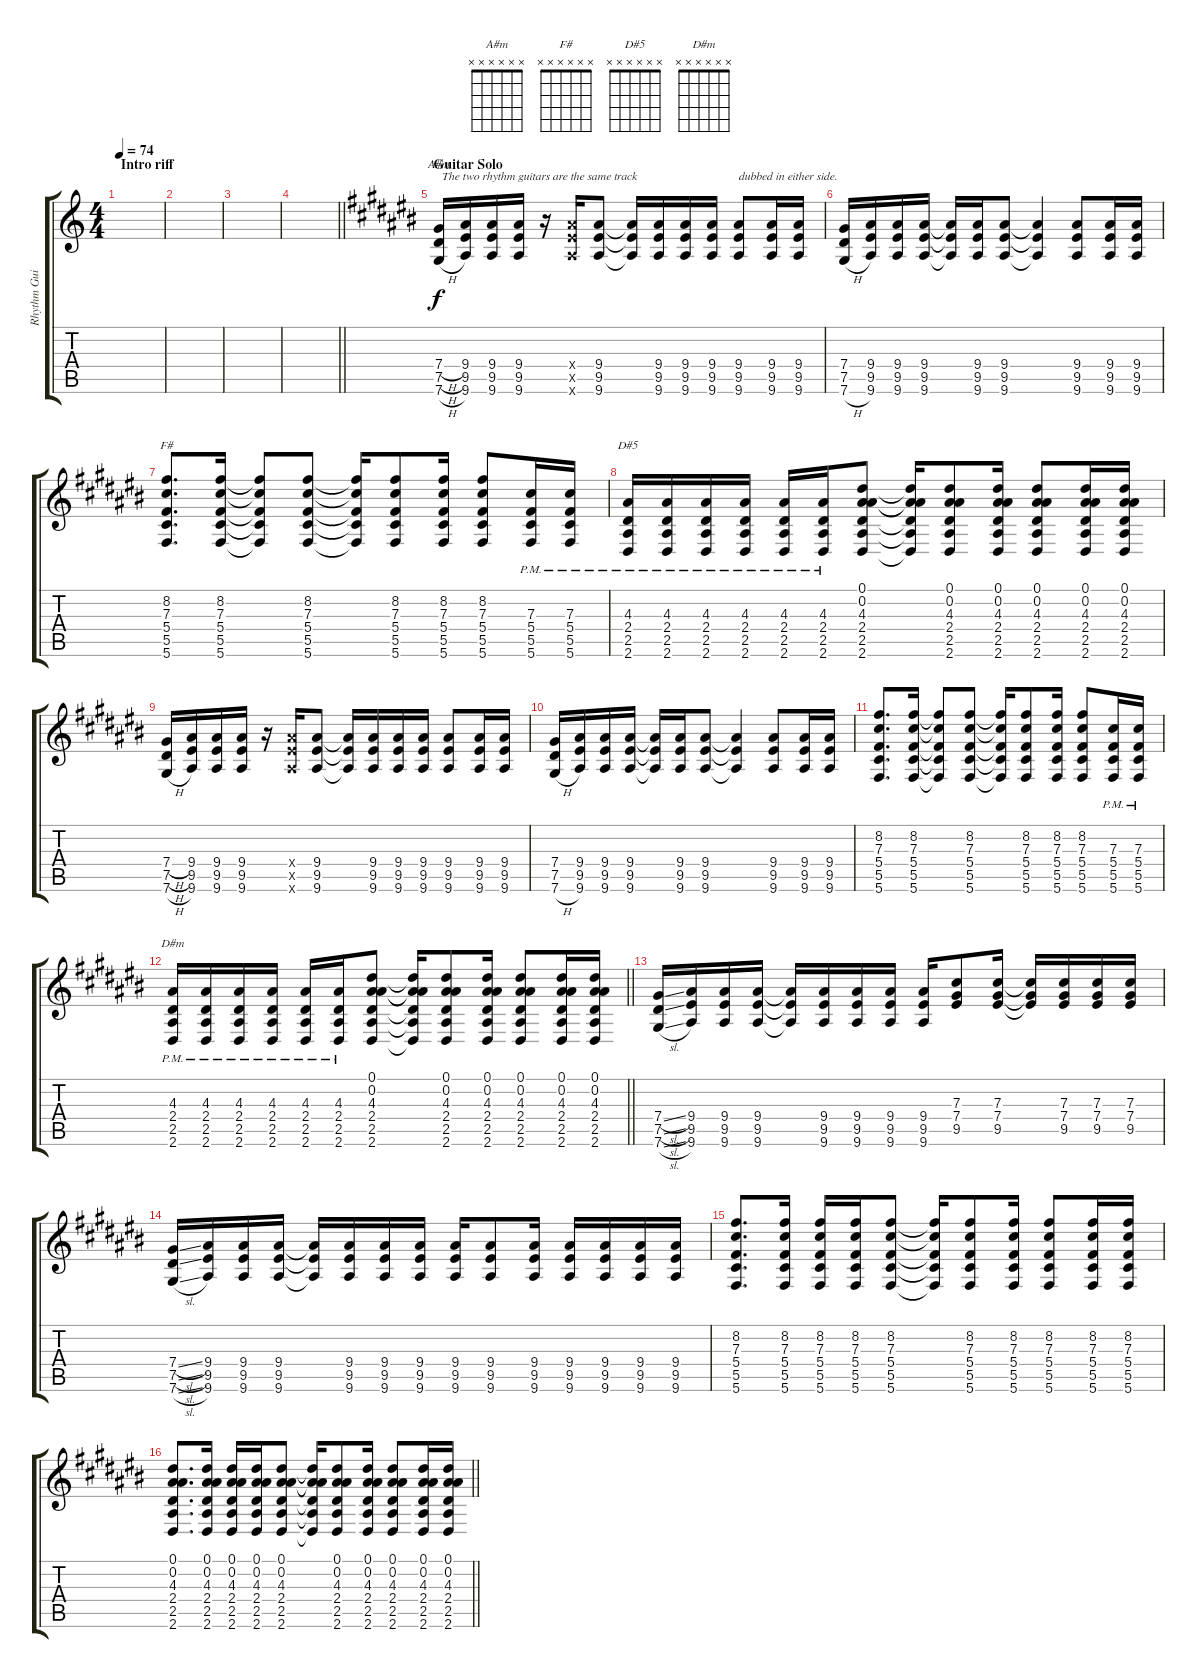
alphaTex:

\track ("Rhythm Guitar (left), overdrive" "Rhythm Gui") {instrument overdrivenguitar}
\staff {score tabs}
\tuning (Eb4 Bb3 Gb3 Db3 Ab2 Db2) {hide}
\chord ("A#m" x x x x x x)
\chord ("F#" x x x x x x)
\chord ("D#5" x x x x x x)
\chord ("D#m" x x x x x x)
\ts (4 4)
\section ("" "Intro riff")
\tempo 74
\clef g2
\ks c
|
|
|
\barLineRight lightlight
|
\section ("" "Guitar Solo")
\ks a#minor
(7.4{h} 7.5{h} 7.6{h}).16{ch "A#m" txt " The two rhythm guitars are the same track"} (9.4 9.5 9.6).16 (9.4 9.5 9.6).16 (9.4 9.5 9.6).16 r.16 (9.4{x} 9.5{x} 9.6{x}).16 (9.4 9.5 9.6).8 (9.4{t} 9.5{t} 9.6{t}).16 (9.4 9.5 9.6).16 (9.4 9.5 9.6).16 (9.4 9.5 9.6).16 (9.4 9.5 9.6).8{txt "dubbed in either side."} (9.4 9.5 9.6).16 (9.4 9.5 9.6).16 |
(7.4 7.5 7.6{h}).16 (9.4 9.5 9.6).16 (9.4 9.5 9.6).16 (9.4 9.5 9.6).16 (9.4{t} 9.5{t} 9.6{t}).16 (9.4 9.5 9.6).16 (9.4 9.5 9.6).8 (9.4{t} 9.5{t} 9.6{t}).4 (9.4 9.5 9.6).8 (9.4 9.5 9.6).16 (9.4 9.5 9.6).16 |
(8.2 7.3 5.4 5.5 5.6).8{d ch "F#"} (8.2 7.3 5.4 5.5 5.6).16 (8.2{t} 7.3{t} 5.4{t} 5.5{t} 5.6{t}).8 (8.2 7.3 5.4 5.5 5.6).8 (8.2{t} 7.3{t} 5.4{t} 5.5{t} 5.6{t}).16 (8.2 7.3 5.4 5.5 5.6).8 (8.2 7.3 5.4 5.5 5.6).16 (8.2 7.3 5.4 5.5 5.6).8 (7.3{pm} 5.4{pm} 5.5{pm} 5.6{pm}).16 (7.3{pm} 5.4{pm} 5.5{pm} 5.6{pm}).16 |
(4.3{pm} 2.4{pm} 2.5{pm} 2.6{pm}).16{ch "D#5"} (4.3{pm} 2.4{pm} 2.5{pm} 2.6{pm}).16 (4.3{pm} 2.4{pm} 2.5{pm} 2.6{pm}).16 (4.3{pm} 2.4{pm} 2.5{pm} 2.6{pm}).16 (4.3{pm} 2.4{pm} 2.5{pm} 2.6{pm}).16 (4.3{pm} 2.4{pm} 2.5{pm} 2.6{pm}).16 (0.1 0.2 4.3 2.4 2.5 2.6).8 (0.1{t} 0.2{t} 4.3{t} 2.4{t} 2.5{t} 2.6{t}).16 (0.1 0.2 4.3 2.4 2.5 2.6).8 (0.1 0.2 4.3 2.4 2.5 2.6).16 (0.1 0.2 4.3 2.4 2.5 2.6).8 (0.1 0.2 4.3 2.4 2.5 2.6).16 (0.1 0.2 4.3 2.4 2.5 2.6).16 |
(7.4{h} 7.5{h} 7.6{h}).16 (9.4 9.5 9.6).16 (9.4 9.5 9.6).16 (9.4 9.5 9.6).16 r.16 (9.4{x} 9.5{x} 9.6{x}).16 (9.4 9.5 9.6).8 (9.4{t} 9.5{t} 9.6{t}).16 (9.4 9.5 9.6).16 (9.4 9.5 9.6).16 (9.4 9.5 9.6).16 (9.4 9.5 9.6).8 (9.4 9.5 9.6).16 (9.4 9.5 9.6).16 |
(7.4 7.5 7.6{h}).16 (9.4 9.5 9.6).16 (9.4 9.5 9.6).16 (9.4 9.5 9.6).16 (9.4{t} 9.5{t} 9.6{t}).16 (9.4 9.5 9.6).16 (9.4 9.5 9.6).8 (9.4{t} 9.5{t} 9.6{t}).4 (9.4 9.5 9.6).8 (9.4 9.5 9.6).16 (9.4 9.5 9.6).16 |
(8.2 7.3 5.4 5.5 5.6).8{d} (8.2 7.3 5.4 5.5 5.6).16 (8.2{t} 7.3{t} 5.4{t} 5.5{t} 5.6{t}).8 (8.2 7.3 5.4 5.5 5.6).8 (8.2{t} 7.3{t} 5.4{t} 5.5{t} 5.6{t}).16 (8.2 7.3 5.4 5.5 5.6).8 (8.2 7.3 5.4 5.5 5.6).16 (8.2 7.3 5.4 5.5 5.6).8 (7.3{pm} 5.4{pm} 5.5{pm} 5.6{pm}).16 (7.3{pm} 5.4{pm} 5.5{pm} 5.6{pm}).16 |
\barLineRight lightlight
(4.3{pm} 2.4{pm} 2.5{pm} 2.6{pm}).16{ch "D#m"} (4.3{pm} 2.4{pm} 2.5{pm} 2.6{pm}).16 (4.3{pm} 2.4{pm} 2.5{pm} 2.6{pm}).16 (4.3{pm} 2.4{pm} 2.5{pm} 2.6{pm}).16 (4.3{pm} 2.4{pm} 2.5{pm} 2.6{pm}).16 (4.3{pm} 2.4{pm} 2.5{pm} 2.6{pm}).16 (0.1 0.2 4.3 2.4 2.5 2.6).8 (0.1{t} 0.2{t} 4.3{t} 2.4{t} 2.5{t} 2.6{t}).16 (0.1 0.2 4.3 2.4 2.5 2.6).8 (0.1 0.2 4.3 2.4 2.5 2.6).16 (0.1 0.2 4.3 2.4 2.5 2.6).8 (0.1 0.2 4.3 2.4 2.5 2.6).16 (0.1 0.2 4.3 2.4 2.5 2.6).16 |
(7.4{sl} 7.5{sl} 7.6{sl}).16 (9.4 9.5 9.6).16 (9.4 9.5 9.6).16 (9.4 9.5 9.6).16 (9.4{t} 9.5{t} 9.6{t}).16 (9.4 9.5 9.6).16 (9.4 9.5 9.6).16 (9.4 9.5 9.6).16 (9.4 9.5 9.6).16 (7.3 7.4 9.5).8 (7.3 7.4 9.5).16 (7.3{t} 7.4{t} 9.5{t}).16 (7.3 7.4 9.5).16 (7.3 7.4 9.5).16 (7.3 7.4 9.5).16 |
(7.4{sl} 7.5{sl} 7.6{sl}).16 (9.4 9.5 9.6).16 (9.4 9.5 9.6).16 (9.4 9.5 9.6).16 (9.4{t} 9.5{t} 9.6{t}).16 (9.4 9.5 9.6).16 (9.4 9.5 9.6).16 (9.4 9.5 9.6).16 (9.4 9.5 9.6).16 (9.4 9.5 9.6).8 (9.4 9.5 9.6).16 (9.4 9.5 9.6).16 (9.4 9.5 9.6).16 (9.4 9.5 9.6).16 (9.4 9.5 9.6).16 |
(8.2 7.3 5.4 5.5 5.6).8{d} (8.2 7.3 5.4 5.5 5.6).16 (8.2 7.3 5.4 5.5 5.6).16 (8.2 7.3 5.4 5.5 5.6).16 (8.2 7.3 5.4 5.5 5.6).8 (8.2{t} 7.3{t} 5.4{t} 5.5{t} 5.6{t}).16 (8.2 7.3 5.4 5.5 5.6).8 (8.2 7.3 5.4 5.5 5.6).16 (8.2 7.3 5.4 5.5 5.6).8 (8.2 7.3 5.4 5.5 5.6).16 (8.2 7.3 5.4 5.5 5.6).16 |
\barLineRight lightlight
(0.1 0.2 4.3 2.4 2.5 2.6).8{d} (0.1 0.2 4.3 2.4 2.5 2.6).16 (0.1 0.2 4.3 2.4 2.5 2.6).16 (0.1 0.2 4.3 2.4 2.5 2.6).16 (0.1 0.2 4.3 2.4 2.5 2.6).8 (0.1{t} 0.2{t} 4.3{t} 2.4{t} 2.5{t} 2.6{t}).16 (0.1 0.2 4.3 2.4 2.5 2.6).8 (0.1 0.2 4.3 2.4 2.5 2.6).16 (0.1 0.2 4.3 2.4 2.5 2.6).8 (0.1 0.2 4.3 2.4 2.5 2.6).16 (0.1 0.2 4.3 2.4 2.5 2.6).16
